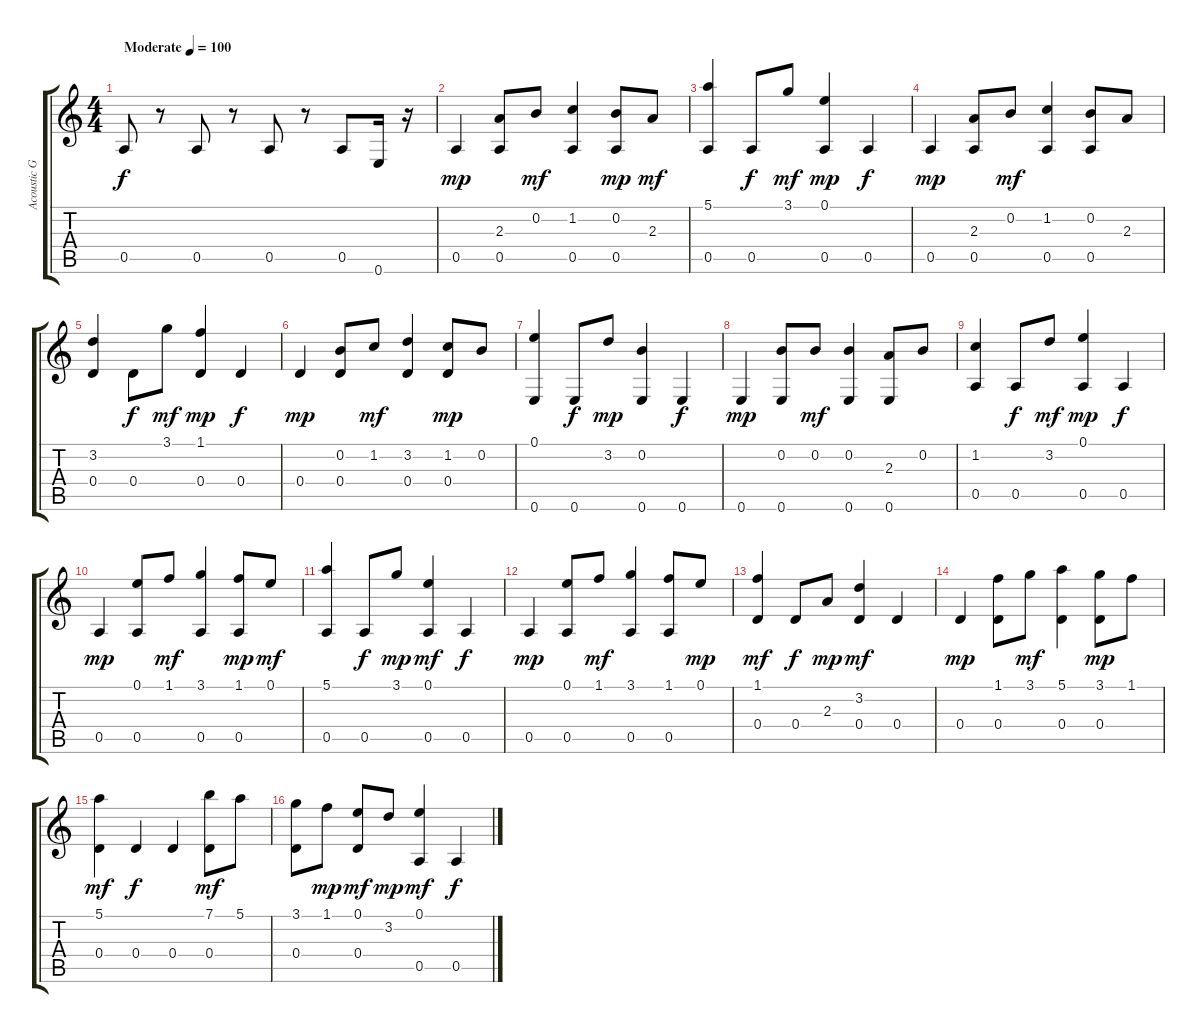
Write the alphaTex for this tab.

\track ("Acoustic Guitar" "Acoustic G") {instrument acousticguitarnylon}
\staff {score tabs}
\tuning (E4 B3 G3 D3 A2 E2) {hide}
\ts (4 4)
\tempo (100 "Moderate")
\clef g2
\ks c
0.5.8{dy f instrument acousticguitarnylon} r.8 0.5.8 r.8 0.5.8 r.8 0.5.8 0.6.16 r.16 |
0.5.4{dy mp} (2.3 0.5).8 0.2.8{dy mf} (1.2 0.5).4 (0.2 0.5).8{dy mp} 2.3.8{dy mf} |
(5.1 0.5).4 0.5.8{dy f} 3.1.8{dy mf} (0.1 0.5).4{dy mp} 0.5.4{dy f} |
0.5.4{dy mp} (2.3 0.5).8 0.2.8{dy mf} (1.2 0.5).4 (0.2 0.5).8 2.3.8 |
(3.2 0.4).4 0.4.8{dy f} 3.1.8{dy mf} (1.1 0.4).4{dy mp} 0.4.4{dy f} |
0.4.4{dy mp} (0.2 0.4).8 1.2.8{dy mf} (3.2 0.4).4 (1.2 0.4).8{dy mp} 0.2.8 |
(0.1 0.6).4 0.6.8{dy f} 3.2.8{dy mp} (0.2 0.6).4 0.6.4{dy f} |
0.6.4{dy mp} (0.2 0.6).8 0.2.8{dy mf} (0.2 0.6).4 (2.3 0.6).8 0.2.8 |
(1.2 0.5).4 0.5.8{dy f} 3.2.8{dy mf} (0.1 0.5).4{dy mp} 0.5.4{dy f} |
0.5.4{dy mp} (0.1 0.5).8 1.1.8{dy mf} (3.1 0.5).4 (1.1 0.5).8{dy mp} 0.1.8{dy mf} |
(5.1 0.5).4 0.5.8{dy f} 3.1.8{dy mp} (0.1 0.5).4{dy mf} 0.5.4{dy f} |
0.5.4{dy mp} (0.1 0.5).8 1.1.8{dy mf} (3.1 0.5).4 (1.1 0.5).8 0.1.8{dy mp} |
(1.1 0.4).4{dy mf} 0.4.8{dy f} 2.3.8{dy mp} (3.2 0.4).4{dy mf} 0.4.4 |
0.4.4{dy mp} (1.1 0.4).8 3.1.8{dy mf} (5.1 0.4).4 (3.1 0.4).8{dy mp} 1.1.8 |
(5.1 0.4).4{dy mf} 0.4.4{dy f} 0.4.4 (7.1 0.4).8{dy mf} 5.1.8 |
(3.1 0.4).8 1.1.8{dy mp} (0.1 0.4).8{dy mf} 3.2.8{dy mp} (0.1 0.5).4{dy mf} 0.5.4{dy f}
